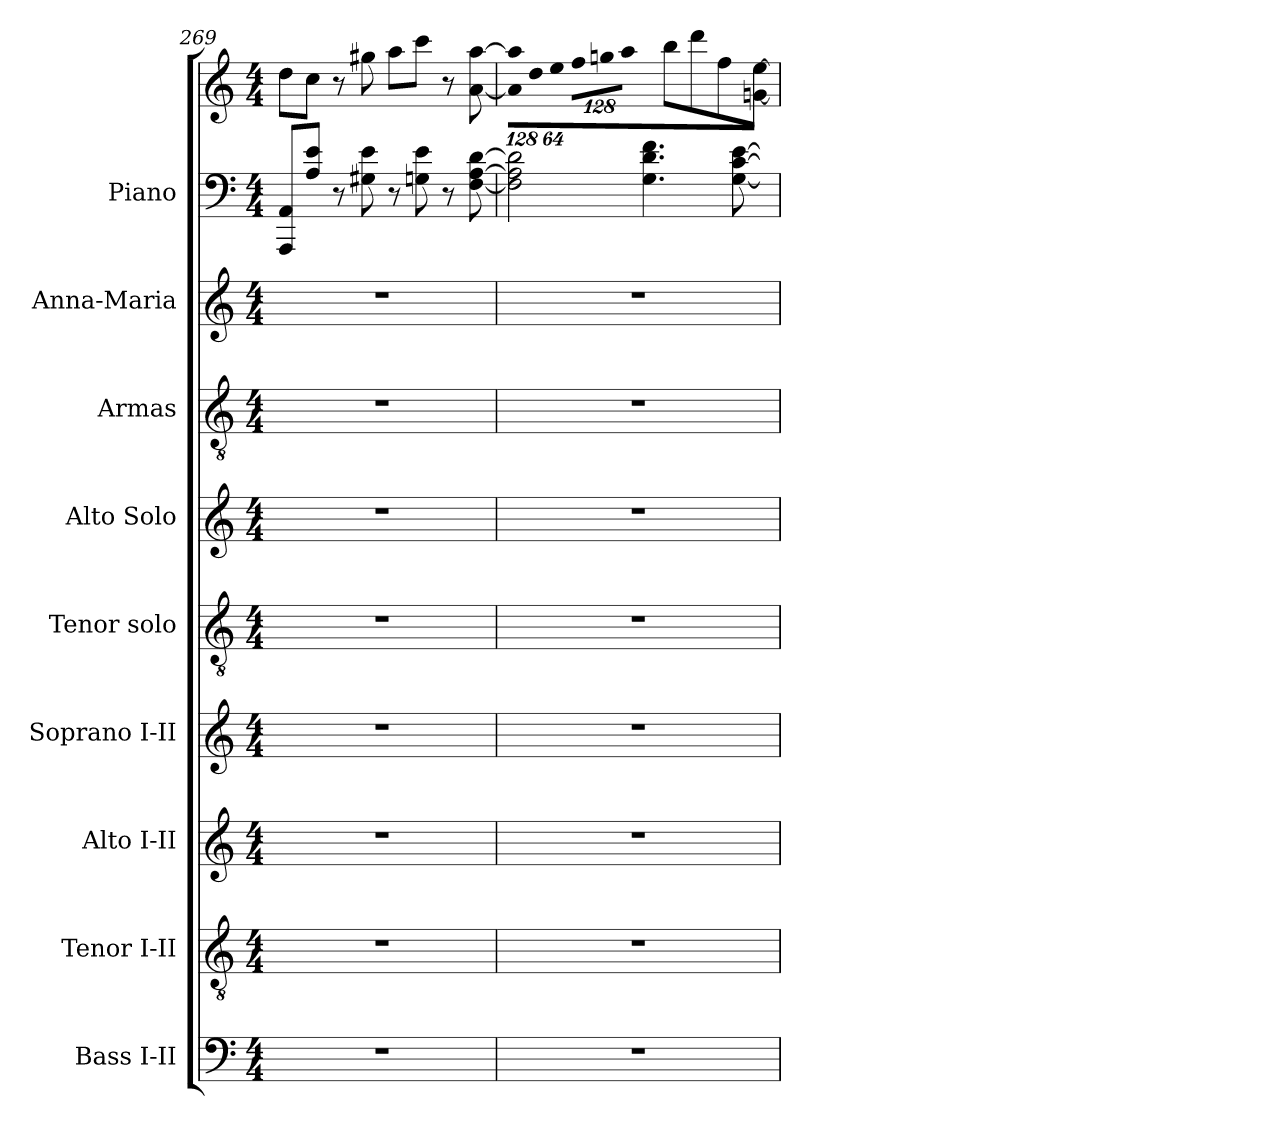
**kern	**kern	**kern	**kern	**kern	**kern	**kern	**kern	**kern	**kern
*part9	*part8	*part7	*part6	*part5	*part4	*part3	*part2	*part1	*part1
*staff10	*staff9	*staff8	*staff7	*staff6	*staff5	*staff4	*staff3	*staff2	*staff1
*I"Bass I-II	*I"Tenor I-II	*I"Alto I-II	*I"Soprano I-II	*I"Tenor solo	*I"Alto Solo	*I"Armas	*I"Anna-Maria	*I"Piano	*
*I'B.	*I'T.	*I'A.	*I'S.	*I'T. Solo	*I'A. Solo	*I'Armas	*I'A-M	*I'Pno.	*
*clefF4	*clefGv2	*clefG2	*clefG2	*clefGv2	*clefG2	*clefGv2	*clefG2	*clefF4	*clefG2
*	*ITrd7c12	*	*	*ITrd7c12	*	*ITrd7c12	*	*	*
*k[]	*k[]	*k[]	*k[]	*k[]	*k[]	*k[]	*k[]	*k[]	*k[]
*C:	*C:	*C:	*C:	*C:	*C:	*C:	*C:	*C:	*C:
*M4/4	*M4/4	*M4/4	*M4/4	*M4/4	*M4/4	*M4/4	*M4/4	*M4/4	*M4/4
=269	=269	=269	=269	=269	=269	=269	=269	=269	=269
1r	1r	1r	1r	1r	1r	1r	1r	8AAAi/ 8AAiL	8ddi\L
.	.	.	.	.	.	.	.	8Ai/ 8eiJ	8cci\J
.	.	.	.	.	.	.	.	8r	8r
.	.	.	.	.	.	.	.	8G#Xi\ 8ei	8gg#Xi\
.	.	.	.	.	.	.	.	8r	8aai\L
.	.	.	.	.	.	.	.	8Gni\ 8ei	8ccci\J
.	.	.	.	.	.	.	.	8r	8r
.	.	.	.	.	.	.	.	[<8Fi\ [>8Ai [>8di	[<8ai\ [>8aai
=270	=270	=270	=270	=270	=270	=270	=270	=270	=270
*	*	*	*	*	*	*	*	*	*Xbrackettup
!	!	!	!	!	!	!	!	!	!LO:N:vis=8
1r	1r	1r	1r	1r	1r	1r	1r	2Fi\] 2Ai] 2di]	1024%85ai\] 1024%85aai]L
!	!	!	!	!	!	!	!	!	!LO:N:vis=8
.	.	.	.	.	.	.	.	.	1024%85ddi\
!	!	!	!	!	!	!	!	!	!LO:N:vis=8
.	.	.	.	.	.	.	.	.	512%43eei\J
!	!	!	!	!	!	!	!	!	!LO:N:vis=8
.	.	.	.	.	.	.	.	.	1024%85ffi\L
!	!	!	!	!	!	!	!	!	!LO:N:vis=8
.	.	.	.	.	.	.	.	.	1024%85ggni\
!	!	!	!	!	!	!	!	!	!LO:N:vis=8
.	.	.	.	.	.	.	.	.	512%43aai\J
.	.	.	.	.	.	.	.	4.Gi\ 4.di 4.fi	8bbi\L
.	.	.	.	.	.	.	.	.	8dddi\
.	.	.	.	.	.	.	.	.	8ffi\
.	.	.	.	.	.	.	.	[<8Gi\ [>8ci [>8ei	[<8gni\ [>8eeiJ
=	=	=	=	=	=	=	=	=	=
*-	*-	*-	*-	*-	*-	*-	*-	*-	*-
